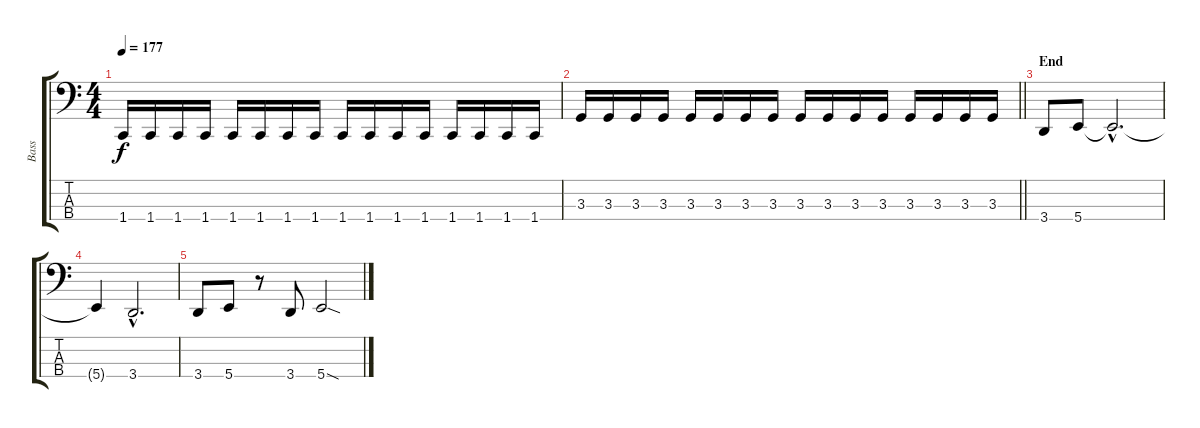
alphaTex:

\track ("Bass" "Bass") {instrument electricbassfinger}
\staff {score tabs}
\tuning (D2 A1 E1 B0) {hide}
\ts (4 4)
\tempo 177
\clef f4
\ks c
1.4.16{dy f} 1.4.16 1.4.16 1.4.16 1.4.16 1.4.16 1.4.16 1.4.16 1.4.16 1.4.16 1.4.16 1.4.16 1.4.16 1.4.16 1.4.16 1.4.16 |
\barLineRight lightlight
3.3.16 3.3.16 3.3.16 3.3.16 3.3.16 3.3.16 3.3.16 3.3.16 3.3.16 3.3.16 3.3.16 3.3.16 3.3.16 3.3.16 3.3.16 3.3.16 |
\section ("" "End")
3.4.8 5.4.8 5.4{hac t}.2{d} |
5.4{t}.4 3.4{hac}.2{d} |
3.4.8 5.4.8 r.8 3.4.8 5.4{sod}.2
